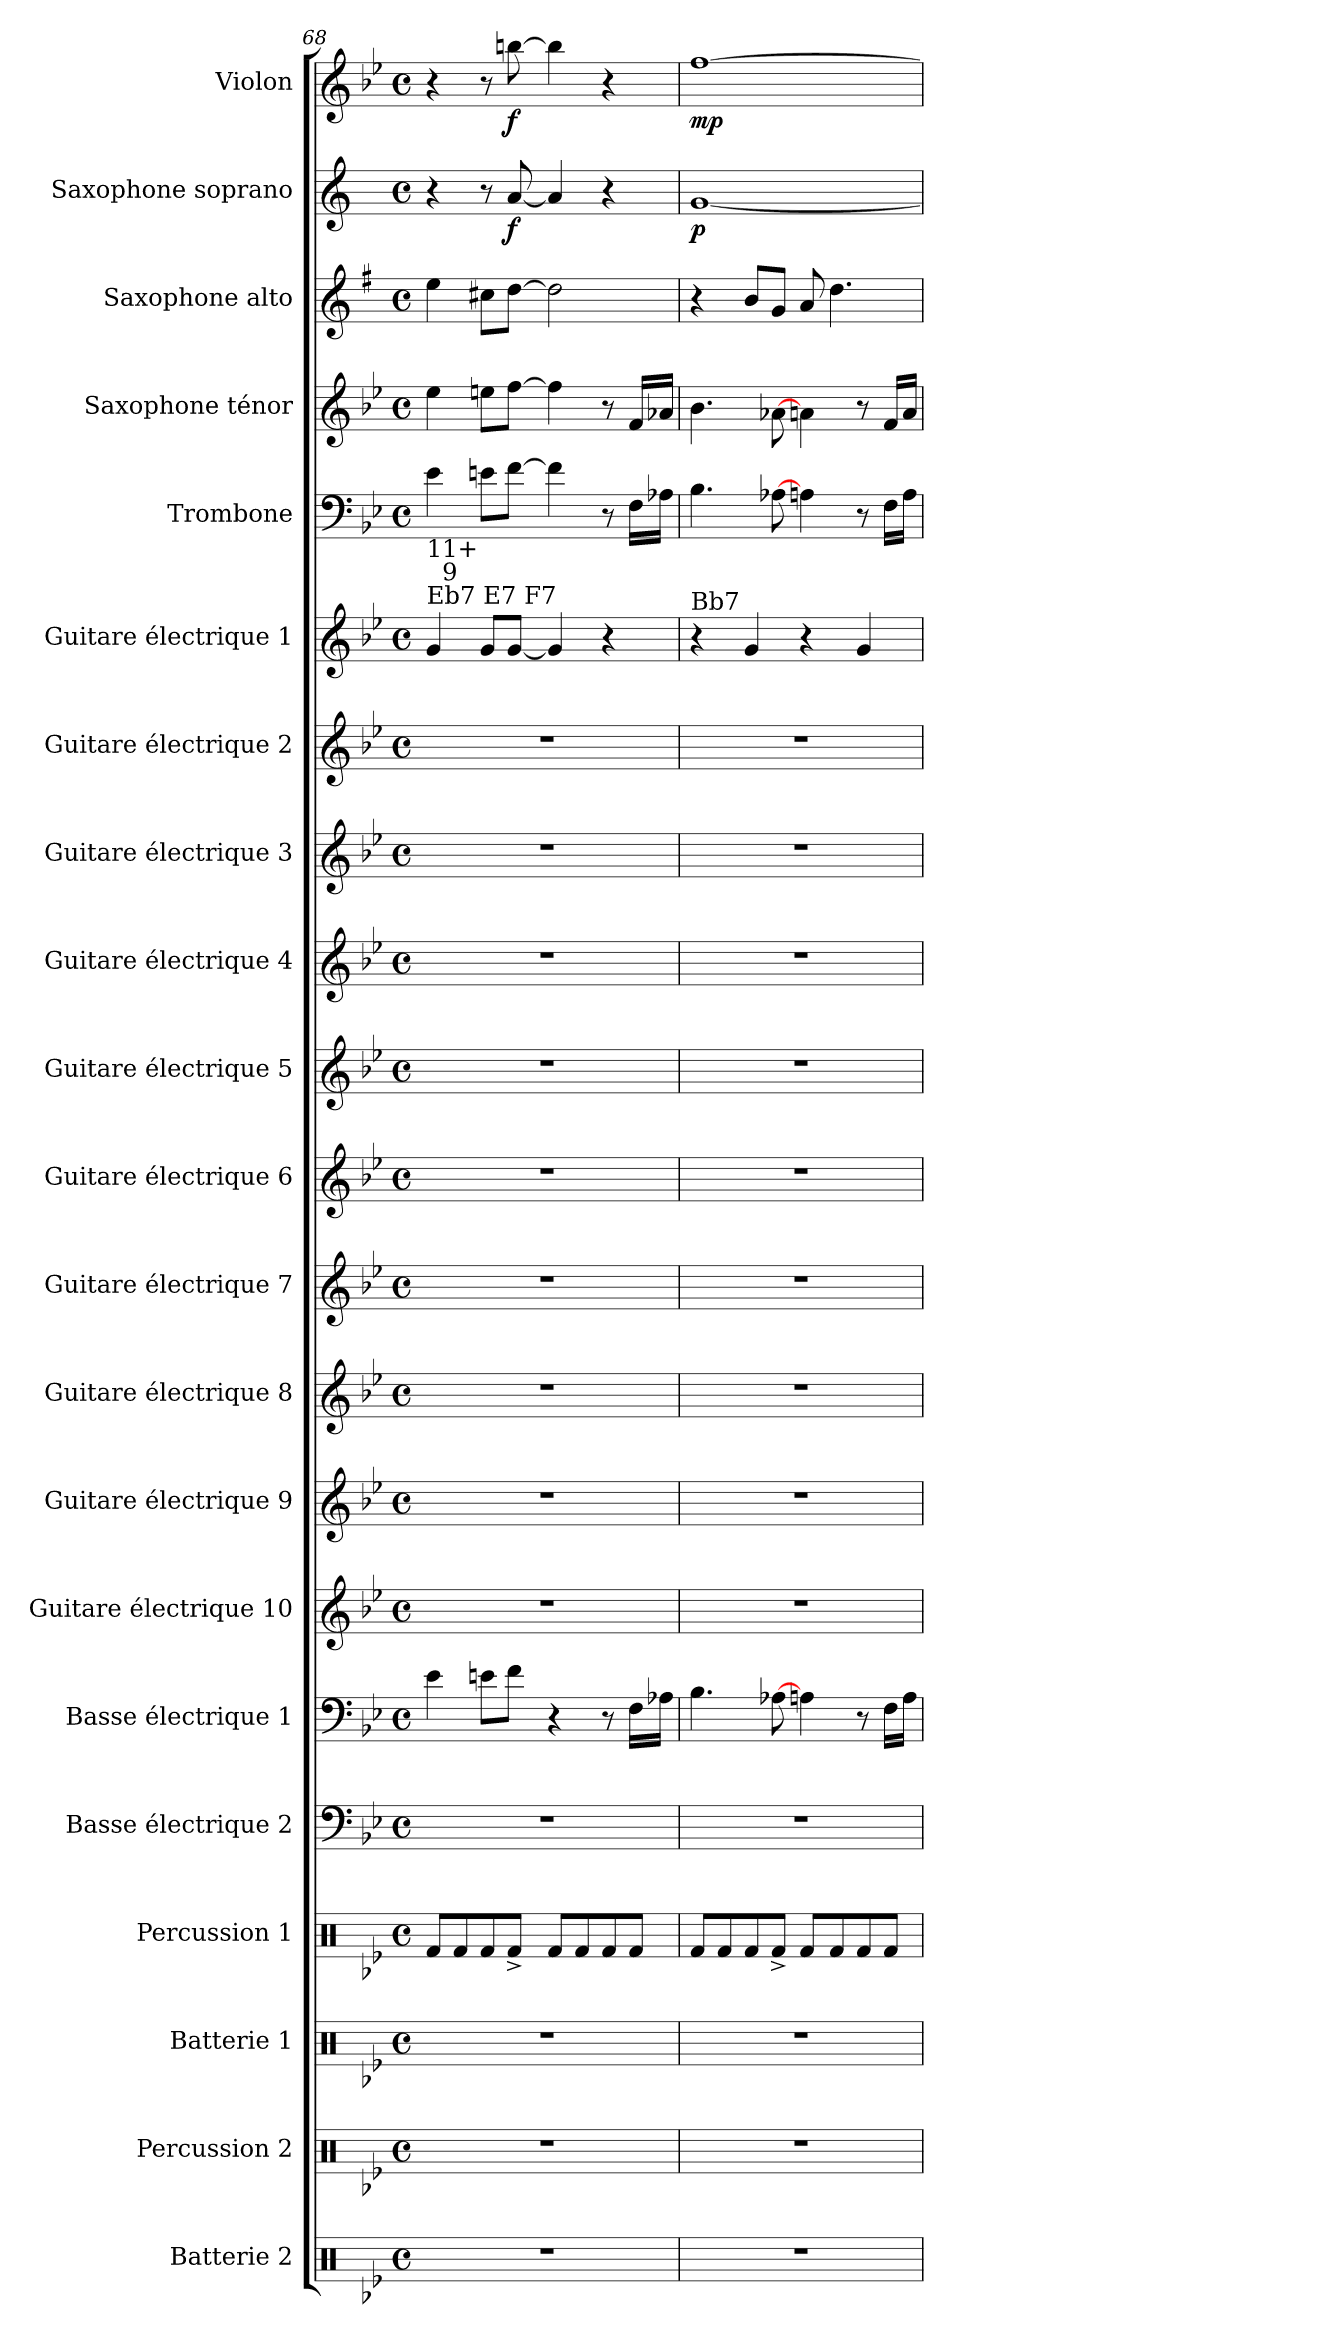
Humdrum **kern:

**kern	**kern	**kern	**kern	**kern	**kern	**kern	**kern	**kern	**kern	**kern	**kern	**kern	**kern	**kern	**kern	**kern	**kern	**kern	**kern	**dynam	**kern	**dynam
*part21	*part20	*part19	*part18	*part17	*part16	*part15	*part14	*part13	*part12	*part11	*part10	*part9	*part8	*part7	*part6	*part5	*part4	*part3	*part2	*part2	*part1	*part1
*staff21	*staff20	*staff19	*staff18	*staff17	*staff16	*staff15	*staff14	*staff13	*staff12	*staff11	*staff10	*staff9	*staff8	*staff7	*staff6	*staff5	*staff4	*staff3	*staff2	*staff2	*staff1	*staff1
*I"Batterie 2	*I"Percussion 2	*I"Batterie 1	*I"Percussion 1	*I"Basse électrique 2	*I"Basse électrique 1	*I"Guitare électrique 10	*I"Guitare électrique 9	*I"Guitare électrique 8	*I"Guitare électrique 7	*I"Guitare électrique 6	*I"Guitare électrique 5	*I"Guitare électrique 4	*I"Guitare électrique 3	*I"Guitare électrique 2	*I"Guitare électrique 1	*I"Trombone	*I"Saxophone ténor	*I"Saxophone alto	*I"Saxophone soprano	*	*I"Violon	*
*I'Batt. 2	*I'Perc. 2	*I'Batt. 1	*I'Perc. 1	*I'B.ƒ. 2	*I'B.ƒ. 1	*I'Gtr.ƒ. 10	*I'Gtr.ƒ. 9	*I'Gtr.ƒ. 8	*I'Gtr.ƒ. 7	*I'Gtr.ƒ. 6	*I'Gtr.ƒ. 5	*I'Gtr.ƒ. 4	*I'Gtr.ƒ. 3	*I'Gtr.ƒ. 2	*I'Gtr.ƒ. 1	*I'Tbn.	*I'Sx. T.	*I'Sx. A.	*I'Sx. S.	*	*I'Vln.	*
*clefX	*clefX	*clefX	*clefX	*clefF4	*clefF4	*clefG2	*clefG2	*clefG2	*clefG2	*clefG2	*clefG2	*clefG2	*clefG2	*clefG2	*clefG2	*clefF4	*clefG2	*clefG2	*clefG2	*	*clefG2	*
*	*	*	*	*ITrd7c12	*ITrd7c12	*ITrd7c12	*ITrd7c12	*ITrd7c12	*ITrd7c12	*ITrd7c12	*ITrd7c12	*ITrd7c12	*ITrd7c12	*ITrd7c12	*ITrd7c12	*	*ITrd8c14	*ITrd5c9	*ITrd1c2	*	*	*
*k[b-e-]	*k[b-e-]	*k[b-e-]	*k[b-e-]	*k[b-e-]	*k[b-e-]	*k[b-e-]	*k[b-e-]	*k[b-e-]	*k[b-e-]	*k[b-e-]	*k[b-e-]	*k[b-e-]	*k[b-e-]	*k[b-e-]	*k[b-e-]	*k[b-e-]	*k[b-e-]	*k[b-e-]	*k[b-e-]	*	*k[b-e-]	*
*B-:	*B-:	*B-:	*B-:	*B-:	*B-:	*B-:	*B-:	*B-:	*B-:	*B-:	*B-:	*B-:	*B-:	*B-:	*B-:	*B-:	*B-:	*B-:	*B-:	*	*B-:	*
*M4/4	*M4/4	*M4/4	*M4/4	*M4/4	*M4/4	*M4/4	*M4/4	*M4/4	*M4/4	*M4/4	*M4/4	*M4/4	*M4/4	*M4/4	*M4/4	*M4/4	*M4/4	*M4/4	*M4/4	*	*M4/4	*
*met(c)	*met(c)	*met(c)	*met(c)	*met(c)	*met(c)	*met(c)	*met(c)	*met(c)	*met(c)	*met(c)	*met(c)	*met(c)	*met(c)	*met(c)	*met(c)	*met(c)	*met(c)	*met(c)	*met(c)	*	*met(c)	*
=68	=68	=68	=68	=68	=68	=68	=68	=68	=68	=68	=68	=68	=68	=68	=68	=68	=68	=68	=68	=68	=68	=68
!	!	!	!	!	!	!	!	!	!	!	!	!	!	!	!	!LO:TX:b:t=11+\n               9\nEb7   E7 F7	!	!	!	!	!	!
1r	1r	1r	8Rf/L	1r	4E-\	1r	1r	1r	1r	1r	1r	1r	1r	1r	4G/	4e-\	4e-\	4g\	4r	.	4r	.
.	.	.	8Rf/	.	.	.	.	.	.	.	.	.	.	.	.	.	.	.	.	.	.	.
.	.	.	8Rf/	.	8En\L	.	.	.	.	.	.	.	.	.	8G/L	8en\L	8en\L	8en\L	8r	.	8r	.
!	!	!	!	!	!	!	!	!	!	!	!	!	!	!	!	!	!	!	!	!LO:DY:b	!	!LO:DY:b
.	.	.	8Rf^</J	.	8F\J	.	.	.	.	.	.	.	.	.	[8G/J	[8f\J	[8f\J	[8f\J	[8g/	f	[8bbn\	f
.	.	.	8Rf/L	.	4r	.	.	.	.	.	.	.	.	.	4G/]	4f\]	4f\]	2f\]	4g/]	.	4bb\]	.
.	.	.	8Rf/	.	.	.	.	.	.	.	.	.	.	.	.	.	.	.	.	.	.	.
.	.	.	8Rf/	.	8r	.	.	.	.	.	.	.	.	.	4r	8r	8r	.	4r	.	4r	.
.	.	.	8Rf/J	.	16FF\LL	.	.	.	.	.	.	.	.	.	.	16F\LL	16F/LL	.	.	.	.	.
.	.	.	.	.	16AA-X\JJ	.	.	.	.	.	.	.	.	.	.	16A-\JJ	16A-X/JJ	.	.	.	.	.
=69	=69	=69	=69	=69	=69	=69	=69	=69	=69	=69	=69	=69	=69	=69	=69	=69	=69	=69	=69	=69	=69	=69
!	!	!	!	!	!	!	!	!	!	!	!	!	!	!	!LO:TX:a:t=Bb7	!	!	!	!	!	!	!
!	!	!	!	!	!	!	!	!	!	!	!	!	!	!	!	!	!	!	!	!LO:DY:b	!	!LO:DY:b
1r	1r	1r	8Rf/L	1r	4.BB-\	1r	1r	1r	1r	1r	1r	1r	1r	1r	4r	4.B-\	4.B-\	4r	[1f	p	[1ff	mp
.	.	.	8Rf/	.	.	.	.	.	.	.	.	.	.	.	.	.	.	.	.	.	.	.
.	.	.	8Rf/	.	.	.	.	.	.	.	.	.	.	.	4G/	.	.	8d/L	.	.	.	.
.	.	.	8Rf^</J	.	[8AA-\	.	.	.	.	.	.	.	.	.	.	[8A-X\	[8A-X\	8B-/J	.	.	.	.
.	.	.	8Rf/L	.	4AA\	.	.	.	.	.	.	.	.	.	4r	4A\	4A\	8c/	.	.	.	.
.	.	.	8Rf/	.	.	.	.	.	.	.	.	.	.	.	.	.	.	4.f\	.	.	.	.
.	.	.	8Rf/	.	8r	.	.	.	.	.	.	.	.	.	4G/	8r	8r	.	.	.	.	.
.	.	.	8Rf/J	.	16FF\LL	.	.	.	.	.	.	.	.	.	.	16F\LL	16F/LL	.	.	.	.	.
.	.	.	.	.	16AA\JJ	.	.	.	.	.	.	.	.	.	.	16A\JJ	16A/JJ	.	.	.	.	.
=	=	=	=	=	=	=	=	=	=	=	=	=	=	=	=	=	=	=	=	=	=	=
*-	*-	*-	*-	*-	*-	*-	*-	*-	*-	*-	*-	*-	*-	*-	*-	*-	*-	*-	*-	*-	*-	*-
